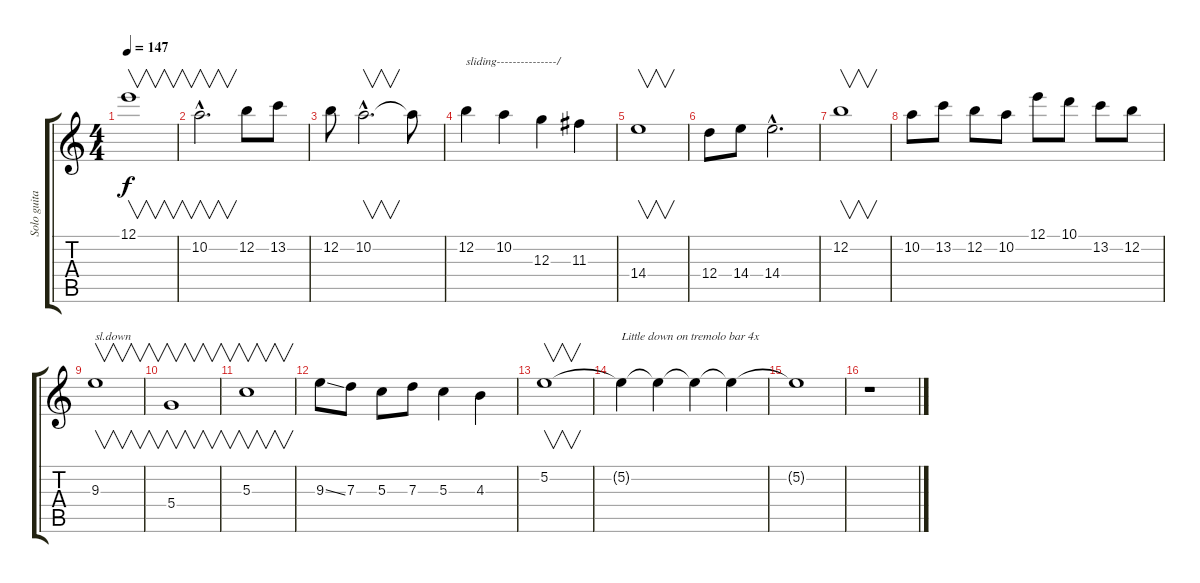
\track ("Solo guitar" "Solo guita") {instrument distortionguitar}
\staff {score tabs}
\tuning (E4 B3 G3 D3 A2 E2) {hide}
\ts (4 4)
\tempo 147
\clef g2
\ks c
12.1.1{v dy f instrument distortionguitar} |
10.2{hac}.2{v d} 12.2.8 13.2.8 |
12.2.8 10.2{hac}.2{v d} 10.2{t}.8 |
12.2.4{txt "sliding---------------/"} 10.2.4 12.3.4 11.3.4 |
14.4.1{v} |
12.4.8 14.4.8 14.4{hac}.2{d} |
12.2.1{v} |
10.2.8 13.2.8 12.2.8 10.2.8 12.1.8 10.1.8 13.2.8 12.2.8 |
9.3.1{v txt "sl.down"} |
5.4.1{v} |
5.3.1{v} |
9.3{ss}.8 7.3.8 5.3.8 7.3.8 5.3.4 4.3.4 |
5.2.1{v} |
5.2{t}.4{txt "Little down on tremolo bar 4x"} 5.2{t}.4 5.2{t}.4 5.2{t}.4 |
5.2{t}.1 |
r.1
